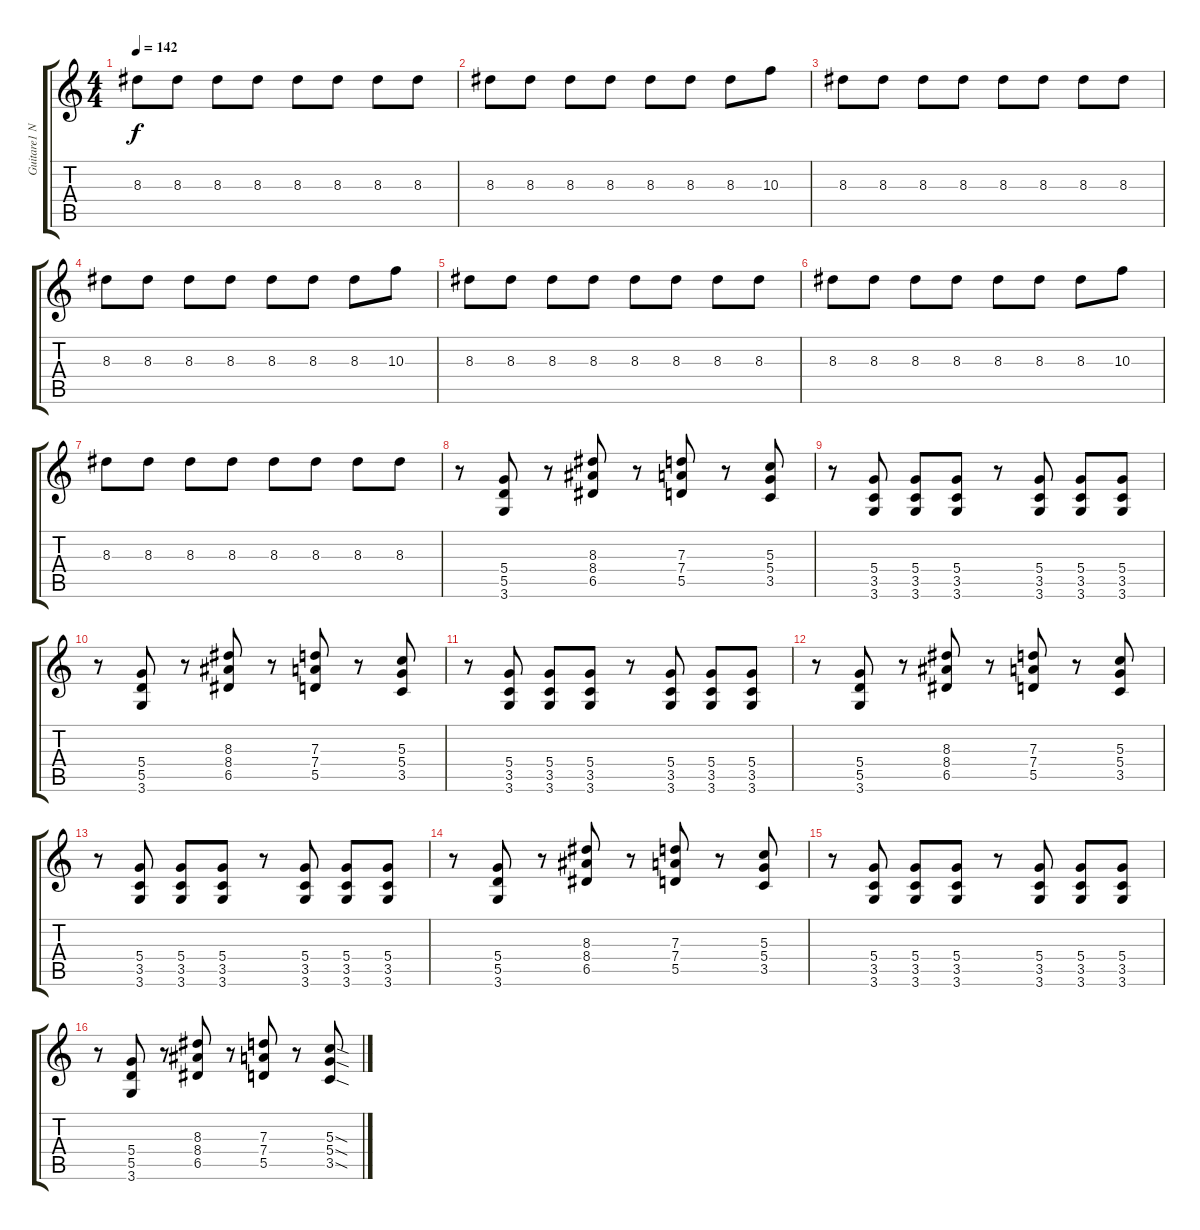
\track ("Guitare1 Normal tuning" "Guitare1 N") {instrument overdrivenguitar}
\staff {score tabs}
\tuning (E4 B3 G3 D3 A2 E2) {hide}
\ts (4 4)
\tempo 142
\clef g2
\ks c
8.3.8{dy f} 8.3.8 8.3.8 8.3.8 8.3.8 8.3.8 8.3.8 8.3.8 |
8.3.8 8.3.8 8.3.8 8.3.8 8.3.8 8.3.8 8.3.8 10.3.8 |
8.3.8 8.3.8 8.3.8 8.3.8 8.3.8 8.3.8 8.3.8 8.3.8 |
8.3.8 8.3.8 8.3.8 8.3.8 8.3.8 8.3.8 8.3.8 10.3.8 |
8.3.8 8.3.8 8.3.8 8.3.8 8.3.8 8.3.8 8.3.8 8.3.8 |
8.3.8 8.3.8 8.3.8 8.3.8 8.3.8 8.3.8 8.3.8 10.3.8 |
8.3.8 8.3.8 8.3.8 8.3.8 8.3.8 8.3.8 8.3.8 8.3.8 |
r.8 (5.4 5.5 3.6).8 r.8 (8.3 8.4 6.5).8 r.8 (7.3 7.4 5.5).8 r.8 (5.3 5.4 3.5).8 |
r.8 (5.4 3.5 3.6).8 (5.4 3.5 3.6).8 (5.4 3.5 3.6).8 r.8 (5.4 3.5 3.6).8 (5.4 3.5 3.6).8 (5.4 3.5 3.6).8 |
r.8 (5.4 5.5 3.6).8 r.8 (8.3 8.4 6.5).8 r.8 (7.3 7.4 5.5).8 r.8 (5.3 5.4 3.5).8 |
r.8 (5.4 3.5 3.6).8 (5.4 3.5 3.6).8 (5.4 3.5 3.6).8 r.8 (5.4 3.5 3.6).8 (5.4 3.5 3.6).8 (5.4 3.5 3.6).8 |
r.8 (5.4 5.5 3.6).8 r.8 (8.3 8.4 6.5).8 r.8 (7.3 7.4 5.5).8 r.8 (5.3 5.4 3.5).8 |
r.8 (5.4 3.5 3.6).8 (5.4 3.5 3.6).8 (5.4 3.5 3.6).8 r.8 (5.4 3.5 3.6).8 (5.4 3.5 3.6).8 (5.4 3.5 3.6).8 |
r.8 (5.4 5.5 3.6).8 r.8 (8.3 8.4 6.5).8 r.8 (7.3 7.4 5.5).8 r.8 (5.3 5.4 3.5).8 |
r.8 (5.4 3.5 3.6).8 (5.4 3.5 3.6).8 (5.4 3.5 3.6).8 r.8 (5.4 3.5 3.6).8 (5.4 3.5 3.6).8 (5.4 3.5 3.6).8 |
r.8 (5.4 5.5 3.6).8 r.8 (8.3 8.4 6.5).8 r.8 (7.3 7.4 5.5).8 r.8 (5.3{sod} 5.4{sod} 3.5{sod}).8
